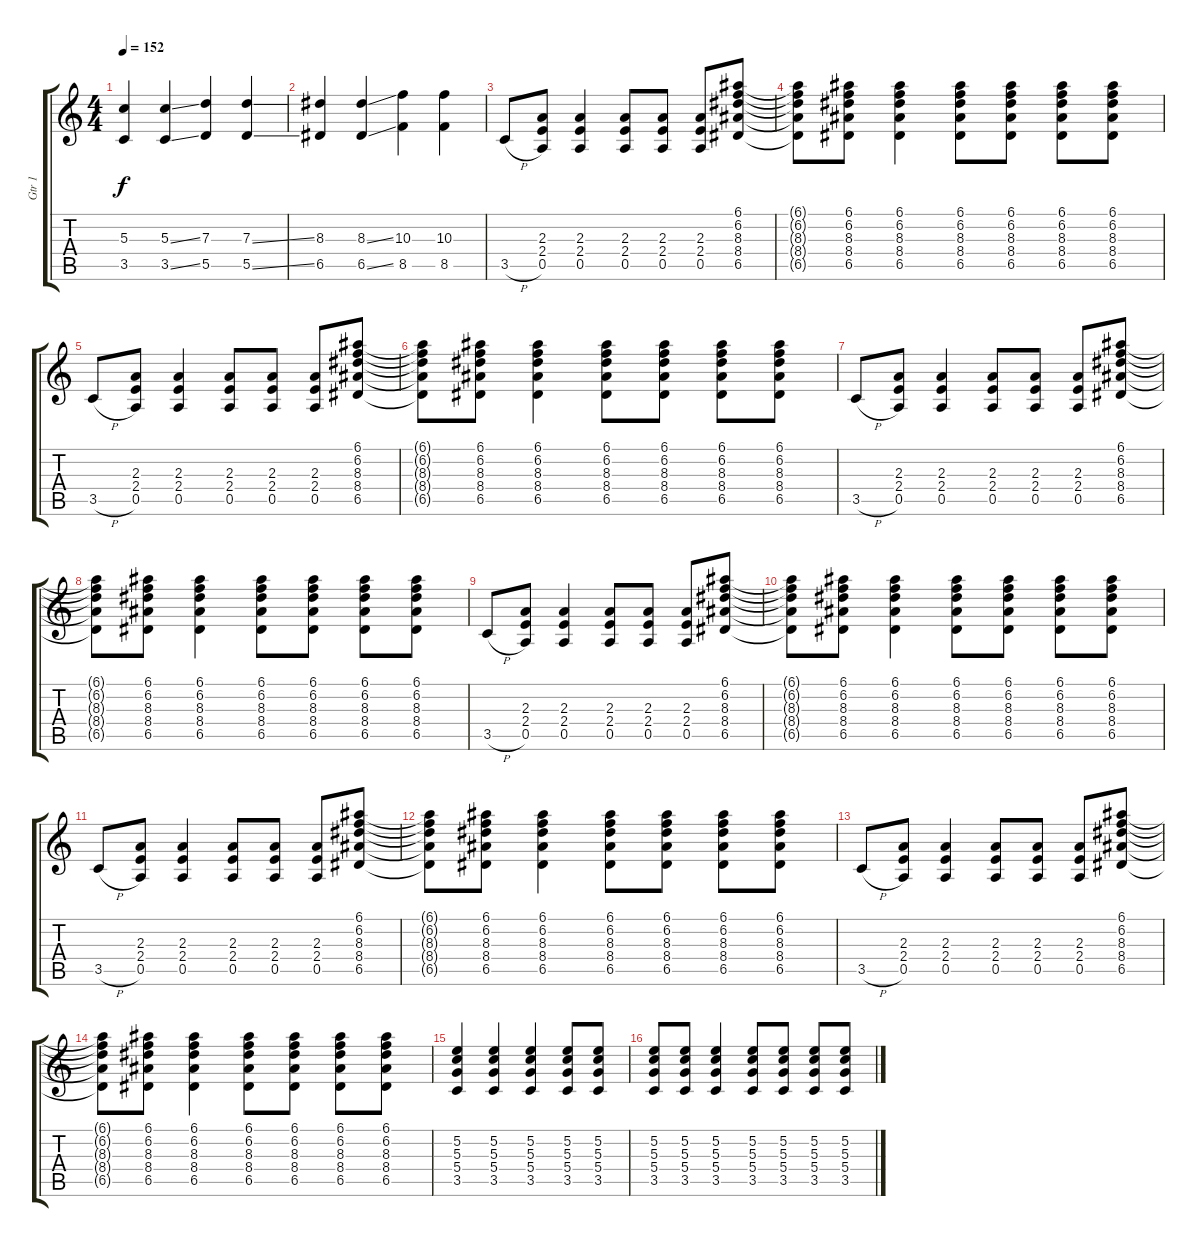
\track ("Gtr 1" "Gtr 1") {instrument distortionguitar}
\staff {score tabs}
\tuning (E4 B3 G3 D3 A2 E2) {hide}
\ts (4 4)
\tempo 152
\clef g2
\ks c
(5.3 3.5).4{dy f} (5.3{ss} 3.5{ss}).4 (7.3 5.5).4 (7.3{ss} 5.5{ss}).4 |
(8.3 6.5).4 (8.3{ss} 6.5{ss}).4 (10.3 8.5).4 (10.3 8.5).4 |
3.5{h}.8 (2.3 2.4 0.5).8 (2.3 2.4 0.5).4 (2.3 2.4 0.5).8 (2.3 2.4 0.5).8 (2.3 2.4 0.5).8 (6.1 6.2 8.3 8.4 6.5).8 |
(6.1{t} 6.2{t} 8.3{t} 8.4{t} 6.5{t}).8 (6.1 6.2 8.3 8.4 6.5).8 (6.1 6.2 8.3 8.4 6.5).4 (6.1 6.2 8.3 8.4 6.5).8 (6.1 6.2 8.3 8.4 6.5).8 (6.1 6.2 8.3 8.4 6.5).8 (6.1 6.2 8.3 8.4 6.5).8 |
3.5{h}.8 (2.3 2.4 0.5).8 (2.3 2.4 0.5).4 (2.3 2.4 0.5).8 (2.3 2.4 0.5).8 (2.3 2.4 0.5).8 (6.1 6.2 8.3 8.4 6.5).8 |
(6.1{t} 6.2{t} 8.3{t} 8.4{t} 6.5{t}).8 (6.1 6.2 8.3 8.4 6.5).8 (6.1 6.2 8.3 8.4 6.5).4 (6.1 6.2 8.3 8.4 6.5).8 (6.1 6.2 8.3 8.4 6.5).8 (6.1 6.2 8.3 8.4 6.5).8 (6.1 6.2 8.3 8.4 6.5).8 |
3.5{h}.8 (2.3 2.4 0.5).8 (2.3 2.4 0.5).4 (2.3 2.4 0.5).8 (2.3 2.4 0.5).8 (2.3 2.4 0.5).8 (6.1 6.2 8.3 8.4 6.5).8 |
(6.1{t} 6.2{t} 8.3{t} 8.4{t} 6.5{t}).8 (6.1 6.2 8.3 8.4 6.5).8 (6.1 6.2 8.3 8.4 6.5).4 (6.1 6.2 8.3 8.4 6.5).8 (6.1 6.2 8.3 8.4 6.5).8 (6.1 6.2 8.3 8.4 6.5).8 (6.1 6.2 8.3 8.4 6.5).8 |
3.5{h}.8 (2.3 2.4 0.5).8 (2.3 2.4 0.5).4 (2.3 2.4 0.5).8 (2.3 2.4 0.5).8 (2.3 2.4 0.5).8 (6.1 6.2 8.3 8.4 6.5).8 |
(6.1{t} 6.2{t} 8.3{t} 8.4{t} 6.5{t}).8 (6.1 6.2 8.3 8.4 6.5).8 (6.1 6.2 8.3 8.4 6.5).4 (6.1 6.2 8.3 8.4 6.5).8 (6.1 6.2 8.3 8.4 6.5).8 (6.1 6.2 8.3 8.4 6.5).8 (6.1 6.2 8.3 8.4 6.5).8 |
3.5{h}.8 (2.3 2.4 0.5).8 (2.3 2.4 0.5).4 (2.3 2.4 0.5).8 (2.3 2.4 0.5).8 (2.3 2.4 0.5).8 (6.1 6.2 8.3 8.4 6.5).8 |
(6.1{t} 6.2{t} 8.3{t} 8.4{t} 6.5{t}).8 (6.1 6.2 8.3 8.4 6.5).8 (6.1 6.2 8.3 8.4 6.5).4 (6.1 6.2 8.3 8.4 6.5).8 (6.1 6.2 8.3 8.4 6.5).8 (6.1 6.2 8.3 8.4 6.5).8 (6.1 6.2 8.3 8.4 6.5).8 |
3.5{h}.8 (2.3 2.4 0.5).8 (2.3 2.4 0.5).4 (2.3 2.4 0.5).8 (2.3 2.4 0.5).8 (2.3 2.4 0.5).8 (6.1 6.2 8.3 8.4 6.5).8 |
(6.1{t} 6.2{t} 8.3{t} 8.4{t} 6.5{t}).8 (6.1 6.2 8.3 8.4 6.5).8 (6.1 6.2 8.3 8.4 6.5).4 (6.1 6.2 8.3 8.4 6.5).8 (6.1 6.2 8.3 8.4 6.5).8 (6.1 6.2 8.3 8.4 6.5).8 (6.1 6.2 8.3 8.4 6.5).8 |
(5.2 5.3 5.4 3.5).4 (5.2 5.3 5.4 3.5).4 (5.2 5.3 5.4 3.5).4 (5.2 5.3 5.4 3.5).8 (5.2 5.3 5.4 3.5).8 |
(5.2 5.3 5.4 3.5).8 (5.2 5.3 5.4 3.5).8 (5.2 5.3 5.4 3.5).4 (5.2 5.3 5.4 3.5).8 (5.2 5.3 5.4 3.5).8 (5.2 5.3 5.4 3.5).8 (5.2 5.3 5.4 3.5).8
